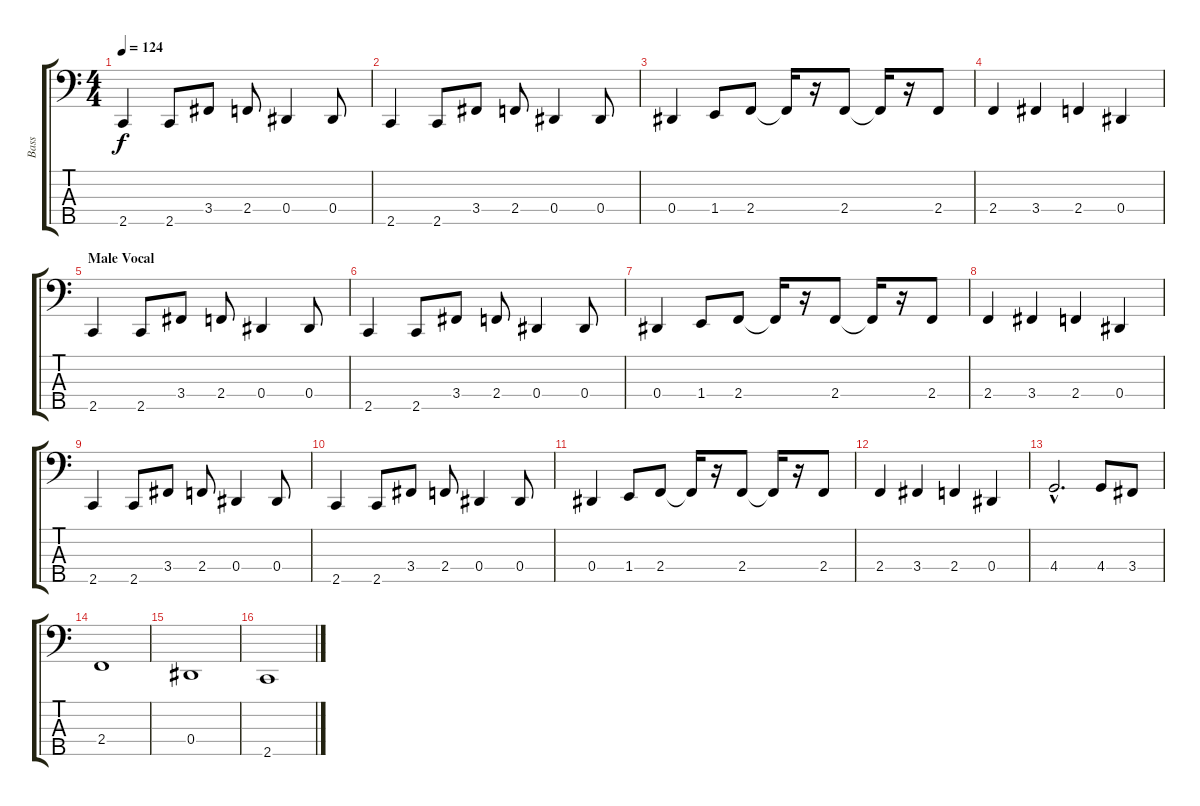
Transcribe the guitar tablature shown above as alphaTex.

\track ("Bass" "Bass") {instrument electricbasspick}
\staff {score tabs}
\tuning (Gb2 Db2 Ab1 Eb1 Bb0) {hide}
\ts (4 4)
\tempo 124
\clef f4
\ks c
2.5.4{dy f} 2.5.8 3.4.8 2.4.8 0.4.4 0.4.8 |
2.5.4 2.5.8 3.4.8 2.4.8 0.4.4 0.4.8 |
0.4.4 1.4.8 2.4.8 2.4{t}.16 r.16 2.4.8 2.4{t}.16 r.16 2.4.8 |
2.4.4 3.4.4 2.4.4 0.4.4 |
\section ("" "Male Vocal")
2.5.4 2.5.8 3.4.8 2.4.8 0.4.4 0.4.8 |
2.5.4 2.5.8 3.4.8 2.4.8 0.4.4 0.4.8 |
0.4.4 1.4.8 2.4.8 2.4{t}.16 r.16 2.4.8 2.4{t}.16 r.16 2.4.8 |
2.4.4 3.4.4 2.4.4 0.4.4 |
2.5.4 2.5.8 3.4.8 2.4.8 0.4.4 0.4.8 |
2.5.4 2.5.8 3.4.8 2.4.8 0.4.4 0.4.8 |
0.4.4 1.4.8 2.4.8 2.4{t}.16 r.16 2.4.8 2.4{t}.16 r.16 2.4.8 |
2.4.4 3.4.4 2.4.4 0.4.4 |
4.4{hac}.2{d} 4.4.8 3.4.8 |
2.4.1 |
0.4.1 |
2.5.1
